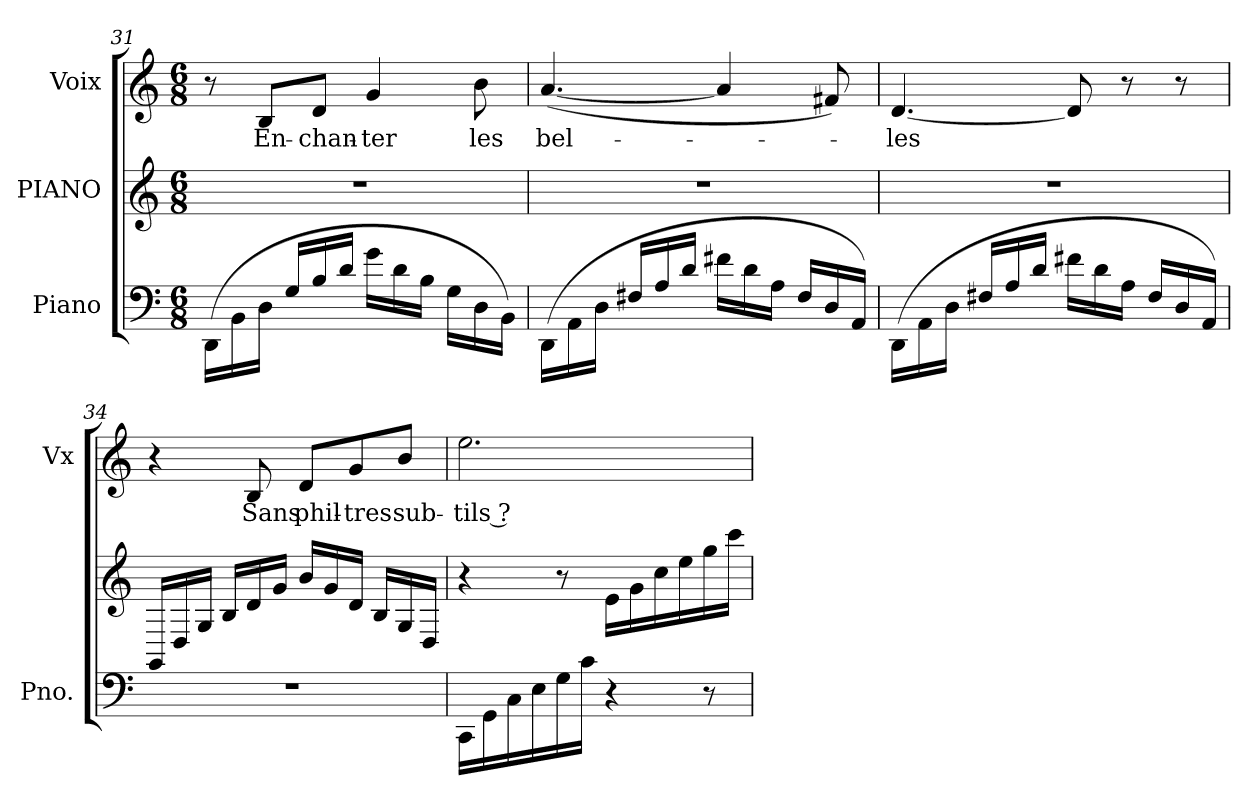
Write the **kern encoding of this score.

**kern	**kern	**kern	**text
*part3	*part2	*part1	*part1
*staff3	*staff2	*staff1	*staff1
*I"Piano	*I"PIANO	*I"Voix	*
*I'Pno.	*	*I'Vx	*
!!LO:PB:g=z
*clefF4	*clefG2	*clefG2	*
*k[]	*k[]	*k[]	*
*M6/8	*M6/8	*M6/8	*
=31	=31	=31	=31
(16DD\LL	2.r	8r	.
16BB\	.	.	.
16D\JJ	.	8B/L	En-
16G/LL	.	.	.
16B/	.	8d/J	-chan-
16d\JJ	.	.	.
16g\LL	.	4g/	-ter
16d\	.	.	.
16B\JJ	.	.	.
16G\LL	.	.	.
16D\	.	8b\	les
16BB\JJ)	.	.	.
=32	=32	=32	=32
(16DD\LL	2.r	([4.a/	bel-
16AA\	.	.	.
16D\JJ	.	.	.
16F#X/LL	.	.	.
16A/	.	.	.
16d/JJ	.	.	.
16f#X\LL	.	4a/]	.
16d\	.	.	.
16A\JJ	.	.	.
16F#/LL	.	.	.
16D/	.	8f#X/)	.
16AA/JJ)	.	.	.
=33	=33	=33	=33
(16DD\LL	2.r	[4.d/	-les
16AA\	.	.	.
16D\JJ	.	.	.
16F#X/LL	.	.	.
16A/	.	.	.
16d/JJ	.	.	.
16f#X\LL	.	8d/]	.
16d\	.	.	.
16A\JJ	.	8r	.
16F#/LL	.	.	.
16D/	.	8r	.
16AA/JJ)	.	.	.
!!LO:LB:g=z
=34	=34	=34	=34
2.r	16GG/LL	4r	.
.	16D/	.	.
.	16G/JJ	.	.
.	16B/LL	.	.
.	16d/	8B/	Sans
.	16g/JJ	.	.
.	16b/LL	8d/L	phil-
.	16g/	.	.
.	16d/JJ	8g/	-tres
.	16B/LL	.	.
.	16G/	8b/J	sub-
.	16D/JJ	.	.
=35	=35	=35	=35
16CC\LL	4r	2.ee\	-tils ?
16GG\	.	.	.
16C\	.	.	.
16E\	.	.	.
16G\	8r	.	.
16c\JJ	.	.	.
4r	16e\LL	.	.
.	16g\	.	.
.	16cc\	.	.
.	16ee\	.	.
8r	16gg\	.	.
.	16ccc\JJ	.	.
=	=	=	=
*-	*-	*-	*-
